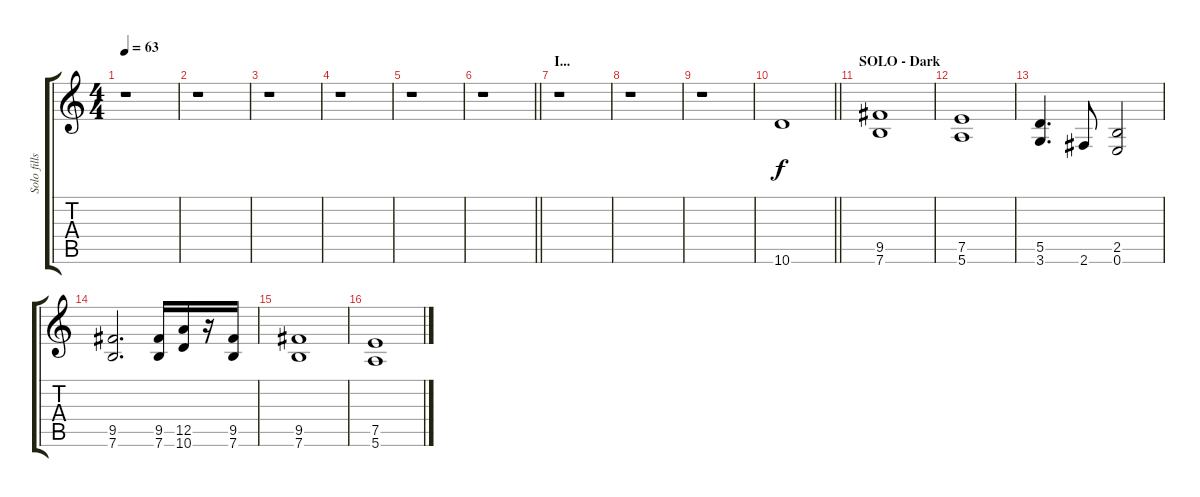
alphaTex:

\track ("Solo fills (Gilmour)" "Solo fills") {instrument distortionguitar}
\staff {score tabs}
\tuning (E4 B3 G3 D3 A2 E2) {hide}
\ts (4 4)
\tempo 63
\clef g2
\ks c
r.1{dy f} |
r.1 |
r.1 |
r.1 |
r.1 |
\barLineRight lightlight
r.1 |
\section ("" "I...")
r.1 |
r.1 |
r.1 |
\barLineRight lightlight
10.6.1 |
\section ("" "SOLO - Dark")
(9.5 7.6).1 |
(7.5 5.6).1 |
(5.5 3.6).4{d} 2.6.8 (2.5 0.6).2 |
(9.5 7.6).2{d} (9.5 7.6).16 (12.5 10.6).16 r.16 (9.5 7.6).16 |
(9.5 7.6).1 |
(7.5 5.6).1
